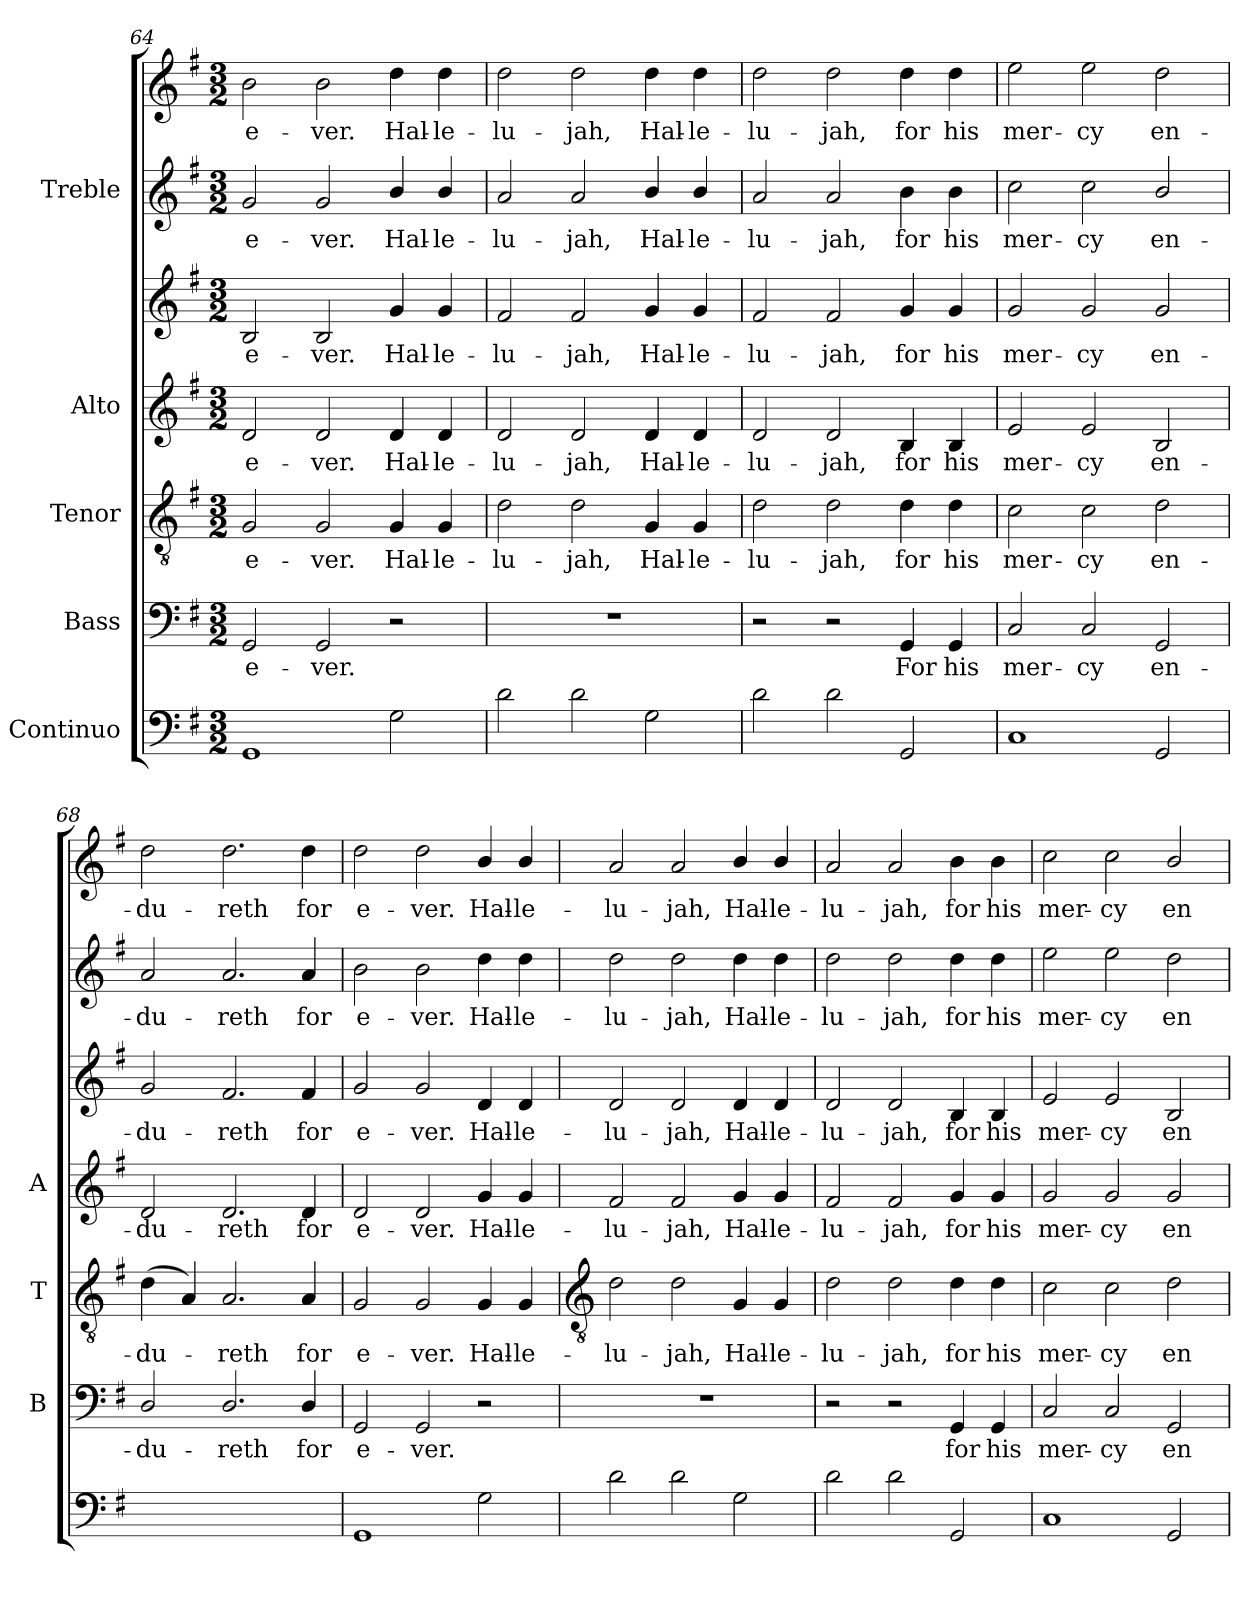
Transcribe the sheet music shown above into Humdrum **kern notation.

**kern	**text	**kern	**text	**kern	**text	**kern	**text	**kern	**text	**kern	**text	**kern	**text
*part5	*part5	*part4	*part4	*part3	*part3	*part2	*part2	*part2	*part2	*part1	*part1	*part1	*part1
*staff7	*staff7	*staff6	*staff6	*staff5	*staff5	*staff4	*staff4	*staff3	*staff3	*staff2	*staff2	*staff1	*staff1
*I"Continuo	*	*I"Bass	*	*I"Tenor	*	*I"Alto	*	*	*	*I"Treble	*	*	*
*	*	*I'B	*	*I'T	*	*I'A	*	*	*	*	*	*	*
*clefF4	*	*clefF4	*	*clefGv2	*	*clefG2	*	*clefG2	*	*clefG2	*	*clefG2	*
*k[f#]	*	*k[f#]	*	*k[f#]	*	*k[f#]	*	*k[f#]	*	*k[f#]	*	*k[f#]	*
*G:	*	*G:	*	*G:	*	*G:	*	*G:	*	*G:	*	*G:	*
*M3/2	*	*M3/2	*	*M3/2	*	*M3/2	*	*M3/2	*	*M3/2	*	*M3/2	*
=64	=64	=64	=64	=64	=64	=64	=64	=64	=64	=64	=64	=64	=64
!	!	!	!LO:LY:b	!	!LO:LY:b	!	!LO:LY:b	!	!LO:LY:b	!	!LO:LY:b	!	!LO:LY:b
1GG	.	2GG	e-	2G	e-	2d	-e-	2B	e-	2g	-e-	2b	e-
!	!	!	!LO:LY:b	!	!LO:LY:b	!	!LO:LY:b	!	!LO:LY:b	!	!LO:LY:b	!	!LO:LY:b
.	.	2GG	-ver.	2G	-ver.	2d	-ver.	2B	-ver.	2g	-ver.	2b	-ver.
!	!	!	!	!	!LO:LY:b	!	!LO:LY:b	!	!LO:LY:b	!	!LO:LY:b	!	!LO:LY:b
2G	.	2r	.	4G	Hal-	4d	Hal-	4g	Hal-	4b/	Hal-	4dd	Hal-
!	!	!	!	!	!LO:LY:b	!	!LO:LY:b	!	!LO:LY:b	!	!LO:LY:b	!	!LO:LY:b
.	.	.	.	4G	-le-	4d	-le-	4g	-le-	4b/	-le-	4dd	-le-
=65	=65	=65	=65	=65	=65	=65	=65	=65	=65	=65	=65	=65	=65
!	!	!LO:N:vis=1	!	!	!LO:LY:b	!	!LO:LY:b	!	!LO:LY:b	!	!LO:LY:b	!	!LO:LY:b
2d	.	1.r	.	2d	-lu-	2d	-lu-	2f#	-lu-	2a	-lu-	2dd	-lu-
!	!	!	!	!	!LO:LY:b	!	!LO:LY:b	!	!LO:LY:b	!	!LO:LY:b	!	!LO:LY:b
2d	.	.	.	2d	-jah,	2d	-jah,	2f#	-jah,	2a	-jah,	2dd	-jah,
!	!	!	!	!	!LO:LY:b	!	!LO:LY:b	!	!LO:LY:b	!	!LO:LY:b	!	!LO:LY:b
2G	.	.	.	4G	Hal-	4d	Hal-	4g	Hal-	4b/	Hal-	4dd	Hal-
!	!	!	!	!	!LO:LY:b	!	!LO:LY:b	!	!LO:LY:b	!	!LO:LY:b	!	!LO:LY:b
.	.	.	.	4G	-le-	4d	-le-	4g	-le-	4b/	-le-	4dd	-le-
=66	=66	=66	=66	=66	=66	=66	=66	=66	=66	=66	=66	=66	=66
!	!	!	!	!	!LO:LY:b	!	!LO:LY:b	!	!LO:LY:b	!	!LO:LY:b	!	!LO:LY:b
2d	.	2r	.	2d	-lu-	2d	lu-	2f#	-lu-	2a	lu-	2dd	-lu-
!	!	!	!	!	!LO:LY:b	!	!LO:LY:b	!	!LO:LY:b	!	!LO:LY:b	!	!LO:LY:b
2d	.	2r	.	2d	-jah,	2d	-jah,	2f#	-jah,	2a	-jah,	2dd	-jah,
!	!	!	!LO:LY:b	!	!LO:LY:b	!	!LO:LY:b	!	!LO:LY:b	!	!LO:LY:b	!	!LO:LY:b
2GG	.	4GG	For	4d	for	4B	for	4g	for	4b	for	4dd	for
!	!	!	!LO:LY:b	!	!LO:LY:b	!	!LO:LY:b	!	!LO:LY:b	!	!LO:LY:b	!	!LO:LY:b
.	.	4GG	his	4d	his	4B	his	4g	his	4b	his	4dd	his
=67	=67	=67	=67	=67	=67	=67	=67	=67	=67	=67	=67	=67	=67
!	!	!	!LO:LY:b	!	!LO:LY:b	!	!LO:LY:b	!	!LO:LY:b	!	!LO:LY:b	!	!LO:LY:b
1C	.	2C	mer-	2c	mer-	2e	-mer-	2g	mer-	2cc	-mer-	2ee	mer-
!	!	!	!LO:LY:b	!	!LO:LY:b	!	!LO:LY:b	!	!LO:LY:b	!	!LO:LY:b	!	!LO:LY:b
.	.	2C	-cy	2c	-cy	2e	-cy	2g	-cy	2cc	-cy	2ee	-cy
!	!	!	!LO:LY:b	!	!LO:LY:b	!	!LO:LY:b	!	!LO:LY:b	!	!LO:LY:b	!	!LO:LY:b
2GG	.	2GG	en-	2d	en-	2B	en-	2g	en-	2b/	en-	2dd	en-
=68	=68	=68	=68	=68	=68	=68	=68	=68	=68	=68	=68	=68	=68
!	!LO:LY:b	!	!LO:LY:b	!	!LO:LY:b	!	!LO:LY:b	!	!LO:LY:b	!	!LO:LY:b	!	!LO:LY:b
[2D/yy	4	2D/	-du-	(<4d	-du-	2d	du-	2g	-du-	2a	du-	2dd	-du-
.	.	.	.	4A)	.	.	.	.	.	.	.	.	.
!	!LO:LY:b	!	!LO:LY:b	!	!LO:LY:b	!	!LO:LY:b	!	!LO:LY:b	!	!LO:LY:b	!	!LO:LY:b
1Dyy]	3	2.D/	-reth	2.A	reth	2.d	-reth	2.f#	-reth	2.a	-reth	2.dd	-reth
!	!	!	!LO:LY:b	!	!LO:LY:b	!	!LO:LY:b	!	!LO:LY:b	!	!LO:LY:b	!	!LO:LY:b
.	.	4D/	for	4A	for	4d	for	4f#	for	4a	for	4dd	for
=69	=69	=69	=69	=69	=69	=69	=69	=69	=69	=69	=69	=69	=69
!	!	!	!LO:LY:b	!	!LO:LY:b	!	!LO:LY:b	!	!LO:LY:b	!	!LO:LY:b	!	!LO:LY:b
1GG	.	2GG	e-	2G	e-	2d	-e-	2g	e-	2b	-e-	2dd	e-
!	!	!	!LO:LY:b	!	!LO:LY:b	!	!LO:LY:b	!	!LO:LY:b	!	!LO:LY:b	!	!LO:LY:b
.	.	2GG	-ver.	2G	-ver.	2d	-ver.	2g	-ver.	2b	-ver.	2dd	-ver.
!	!	!	!	!	!LO:LY:b	!	!LO:LY:b	!	!LO:LY:b	!	!LO:LY:b	!	!LO:LY:b
2G	.	2r	.	4G	Hal-	4g	Hal-	4d	Hal-	4dd	Hal-	4b/	Hal-
!	!	!	!	!	!LO:LY:b	!	!LO:LY:b	!	!LO:LY:b	!	!LO:LY:b	!	!LO:LY:b
.	.	.	.	4G	-le-	4g	-le-	4d	-le-	4dd	-le-	4b/	-le-
!!LO:LB:g=z
=70	=70	=70	=70	=70	=70	=70	=70	=70	=70	=70	=70	=70	=70
*	*	*	*	*clefGv2	*	*	*	*	*	*	*	*	*
!	!	!LO:N:vis=1	!	!	!LO:LY:b	!	!LO:LY:b	!	!LO:LY:b	!	!LO:LY:b	!	!LO:LY:b
2d	.	1.r	.	2d	-lu-	2f#	-lu-	2d	-lu-	2dd	-lu-	2a	-lu-
!	!	!	!	!	!LO:LY:b	!	!LO:LY:b	!	!LO:LY:b	!	!LO:LY:b	!	!LO:LY:b
2d	.	.	.	2d	-jah,	2f#	-jah,	2d	-jah,	2dd	-jah,	2a	-jah,
!	!	!	!	!	!LO:LY:b	!	!LO:LY:b	!	!LO:LY:b	!	!LO:LY:b	!	!LO:LY:b
2G	.	.	.	4G	Hal-	4g	Hal-	4d	Hal-	4dd	Hal-	4b/	Hal-
!	!	!	!	!	!LO:LY:b	!	!LO:LY:b	!	!LO:LY:b	!	!LO:LY:b	!	!LO:LY:b
.	.	.	.	4G	-le-	4g	-le-	4d	-le-	4dd	-le-	4b/	-le-
=71	=71	=71	=71	=71	=71	=71	=71	=71	=71	=71	=71	=71	=71
!	!	!	!	!	!LO:LY:b	!	!LO:LY:b	!	!LO:LY:b	!	!LO:LY:b	!	!LO:LY:b
2d	.	2r	.	2d	-lu-	2f#	lu-	2d	-lu-	2dd	lu-	2a	-lu-
!	!	!	!	!	!LO:LY:b	!	!LO:LY:b	!	!LO:LY:b	!	!LO:LY:b	!	!LO:LY:b
2d	.	2r	.	2d	-jah,	2f#	-jah,	2d	-jah,	2dd	-jah,	2a	-jah,
!	!	!	!LO:LY:b	!	!LO:LY:b	!	!LO:LY:b	!	!LO:LY:b	!	!LO:LY:b	!	!LO:LY:b
2GG	.	4GG	for	4d	for	4g	for	4B	for	4dd	for	4b	for
!	!	!	!LO:LY:b	!	!LO:LY:b	!	!LO:LY:b	!	!LO:LY:b	!	!LO:LY:b	!	!LO:LY:b
.	.	4GG	his	4d	his	4g	his	4B	his	4dd	his	4b	his
=72	=72	=72	=72	=72	=72	=72	=72	=72	=72	=72	=72	=72	=72
!	!	!	!LO:LY:b	!	!LO:LY:b	!	!LO:LY:b	!	!LO:LY:b	!	!LO:LY:b	!	!LO:LY:b
1C	.	2C	mer-	2c	mer-	2g	-mer-	2e	mer-	2ee	-mer-	2cc	mer-
!	!	!	!LO:LY:b	!	!LO:LY:b	!	!LO:LY:b	!	!LO:LY:b	!	!LO:LY:b	!	!LO:LY:b
.	.	2C	-cy	2c	-cy	2g	-cy	2e	-cy	2ee	-cy	2cc	-cy
!	!	!	!LO:LY:b	!	!LO:LY:b	!	!LO:LY:b	!	!LO:LY:b	!	!LO:LY:b	!	!LO:LY:b
2GG	.	2GG	en-	2d	en-	2g	en-	2B	en-	2dd	en-	2b/	en-
=	=	=	=	=	=	=	=	=	=	=	=	=	=
*-	*-	*-	*-	*-	*-	*-	*-	*-	*-	*-	*-	*-	*-
